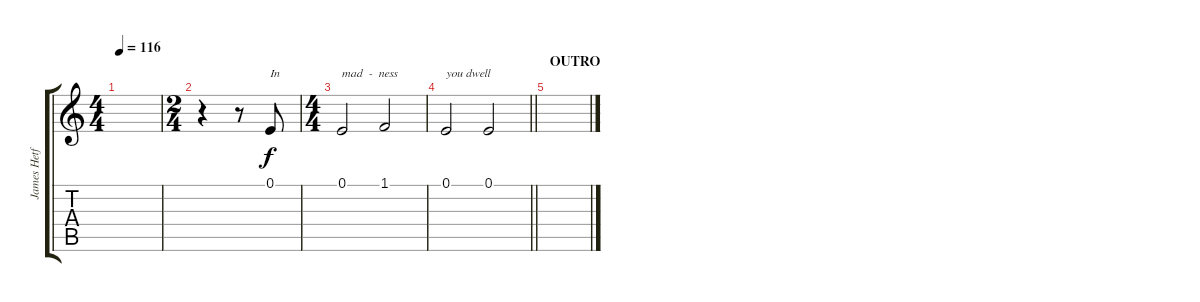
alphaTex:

\track ("James Hetfeild (Vocals)" "James Hetf") {instrument churchorgan}
\staff {score tabs}
\tuning (E4 B3 G3 D3 A2 E2) {hide}
\ts (4 4)
\tempo 116
\clef g2
\ks c
|
\ts (2 4)
r.4 r.8 0.1.8{txt "In"} |
\ts (4 4)
0.1.2{txt "mad  -  ness"} 1.1.2 |
\barLineRight lightlight
0.1.2{txt "you dwell"} 0.1.2 |
\section ("" "OUTRO")
